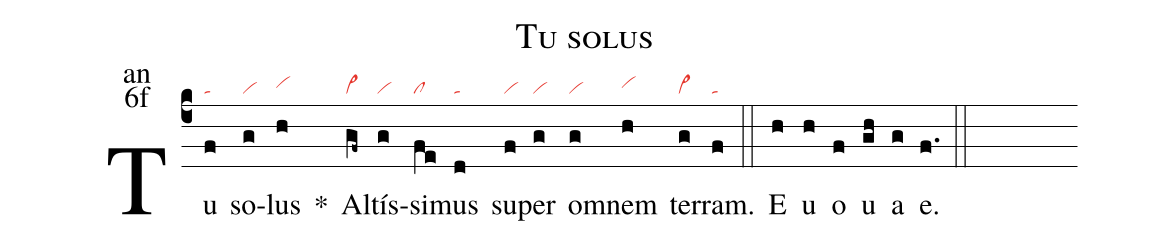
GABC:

name:Tu solus;
office-part:an;
mode:6f;
nabc-lines:1;
%%
(c4) Tu(f|ta) so(g|vi)lus(h|vihh) *() Al(gf~|cl~)tís(g|vi)si(fe|cl)mus(d|ta) su(f|vi)per(g|vi) om(g|vi)nem(h|vihh) ter(g|cl~)ram.(f|ta) (::)
<eu>E(h) u(h) o(f) u(gh) a(g) e.</eu>(f.) (::)
